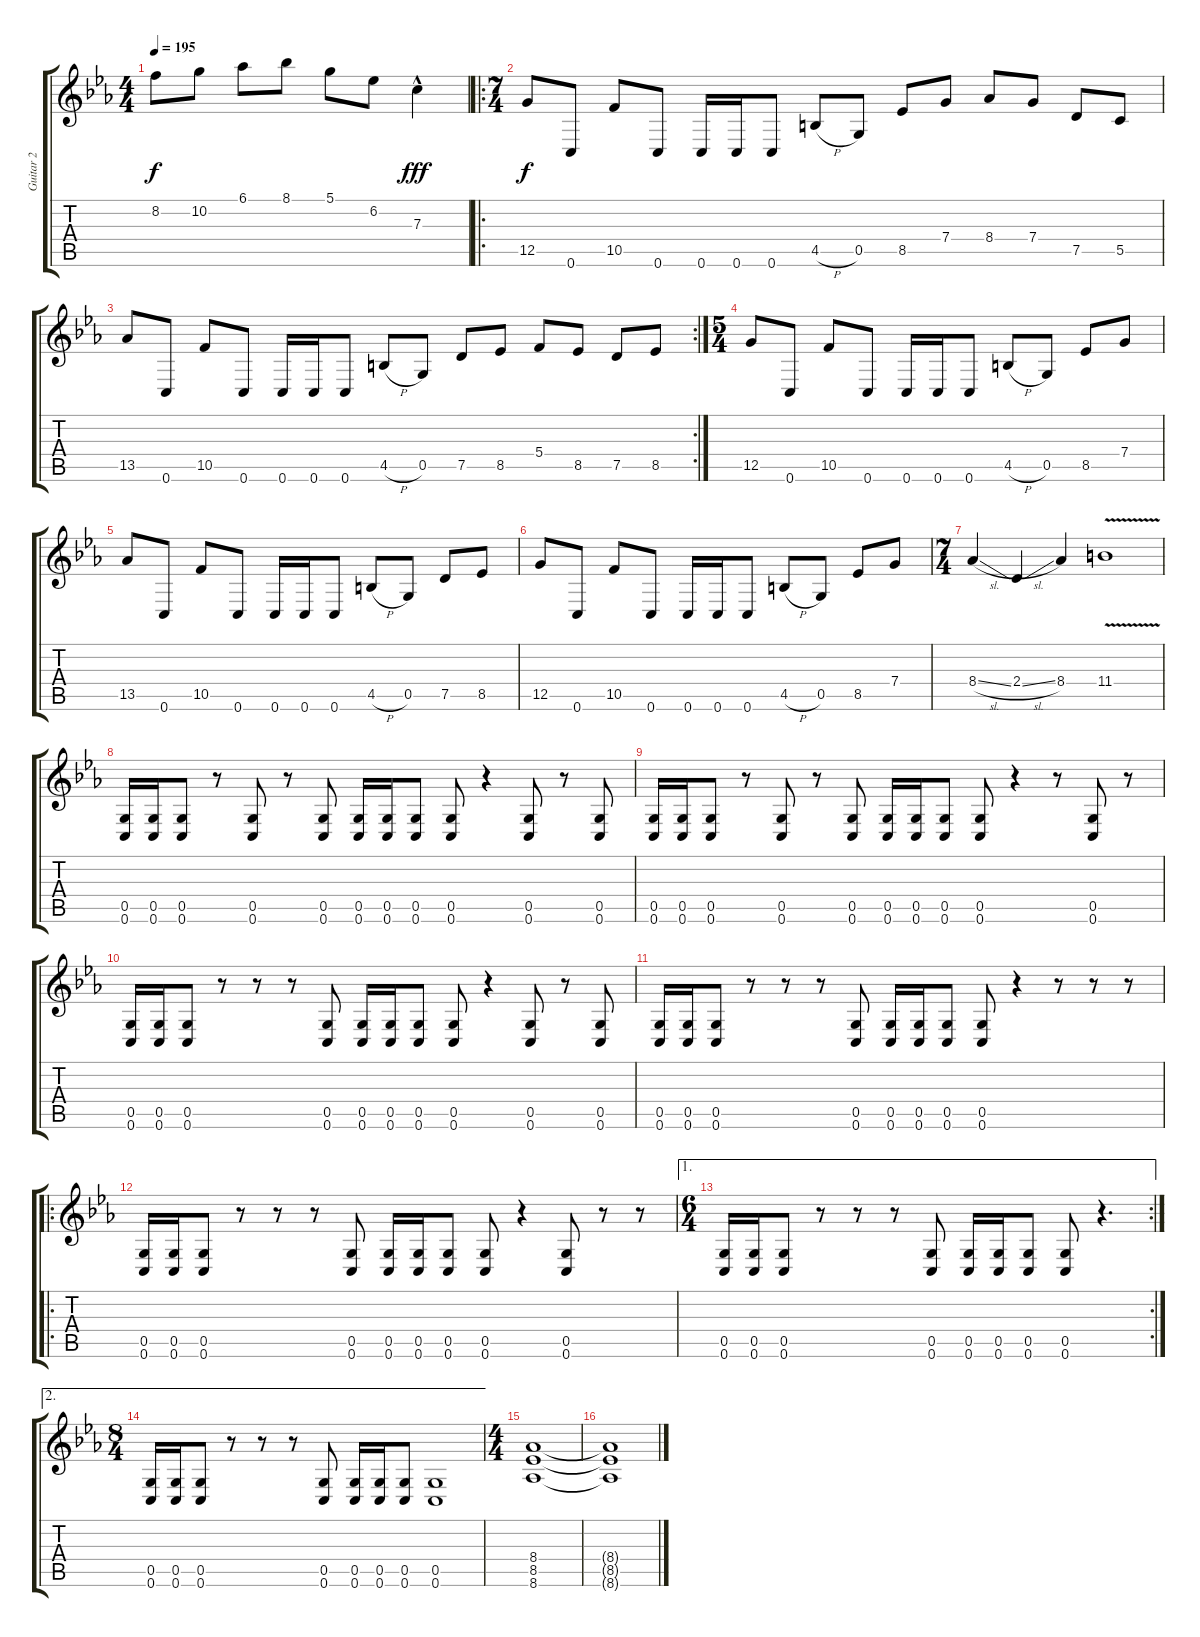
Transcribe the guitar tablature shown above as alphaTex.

\track ("Guitar 2" "Guitar 2") {instrument distortionguitar}
\staff {score tabs}
\tuning (D4 A3 F3 C3 G2 C2) {hide}
\ts (4 4)
\tempo 195
\clef g2
\ks cminor
8.2.8{dy f} 10.2.8 6.1.8 8.1.8 5.1.8 6.2.8 7.3{hac}.4{dy fff} |
\ro
\ts (7 4)
12.5.8{dy f} 0.6.8 10.5.8 0.6.8 0.6.16 0.6.16 0.6.8 4.5{h}.8 0.5.8 8.5.8 7.4.8 8.4.8 7.4.8 7.5.8 5.5.8 |
\rc 2
13.5.8 0.6.8 10.5.8 0.6.8 0.6.16 0.6.16 0.6.8 4.5{h}.8 0.5.8 7.5.8 8.5.8 5.4.8 8.5.8 7.5.8 8.5.8 |
\ts (5 4)
12.5.8 0.6.8 10.5.8 0.6.8 0.6.16 0.6.16 0.6.8 4.5{h}.8 0.5.8 8.5.8 7.4.8 |
13.5.8 0.6.8 10.5.8 0.6.8 0.6.16 0.6.16 0.6.8 4.5{h}.8 0.5.8 7.5.8 8.5.8 |
12.5.8 0.6.8 10.5.8 0.6.8 0.6.16 0.6.16 0.6.8 4.5{h}.8 0.5.8 8.5.8 7.4.8 |
\ts (7 4)
8.4{sl}.4 2.4{sl}.4 8.4.4 11.4{v}.1 |
(0.5 0.6).16 (0.5 0.6).16 (0.5 0.6).8 r.8 (0.5 0.6).8 r.8 (0.5 0.6).8 (0.5 0.6).16 (0.5 0.6).16 (0.5 0.6).8 (0.5 0.6).8 r.4 (0.5 0.6).8 r.8 (0.5 0.6).8 |
(0.5 0.6).16 (0.5 0.6).16 (0.5 0.6).8 r.8 (0.5 0.6).8 r.8 (0.5 0.6).8 (0.5 0.6).16 (0.5 0.6).16 (0.5 0.6).8 (0.5 0.6).8 r.4 r.8 (0.5 0.6).8 r.8 |
(0.5 0.6).16 (0.5 0.6).16 (0.5 0.6).8 r.8 r.8 r.8 (0.5 0.6).8 (0.5 0.6).16 (0.5 0.6).16 (0.5 0.6).8 (0.5 0.6).8 r.4 (0.5 0.6).8 r.8 (0.5 0.6).8 |
(0.5 0.6).16 (0.5 0.6).16 (0.5 0.6).8 r.8 r.8 r.8 (0.5 0.6).8 (0.5 0.6).16 (0.5 0.6).16 (0.5 0.6).8 (0.5 0.6).8 r.4 r.8 r.8 r.8 |
\ro
(0.5 0.6).16 (0.5 0.6).16 (0.5 0.6).8 r.8 r.8 r.8 (0.5 0.6).8 (0.5 0.6).16 (0.5 0.6).16 (0.5 0.6).8 (0.5 0.6).8 r.4 (0.5 0.6).8 r.8 r.8 |
\ae 1
\rc 2
\ts (6 4)
(0.5 0.6).16 (0.5 0.6).16 (0.5 0.6).8 r.8 r.8 r.8 (0.5 0.6).8 (0.5 0.6).16 (0.5 0.6).16 (0.5 0.6).8 (0.5 0.6).8 r.4{d} |
\ae 2
\ts (8 4)
(0.5 0.6).16 (0.5 0.6).16 (0.5 0.6).8 r.8 r.8 r.8 (0.5 0.6).8 (0.5 0.6).16 (0.5 0.6).16 (0.5 0.6).8 (0.5 0.6).1 |
\ts (4 4)
(8.4 8.5 8.6).1 |
(8.4{t} 8.5{t} 8.6{t}).1
